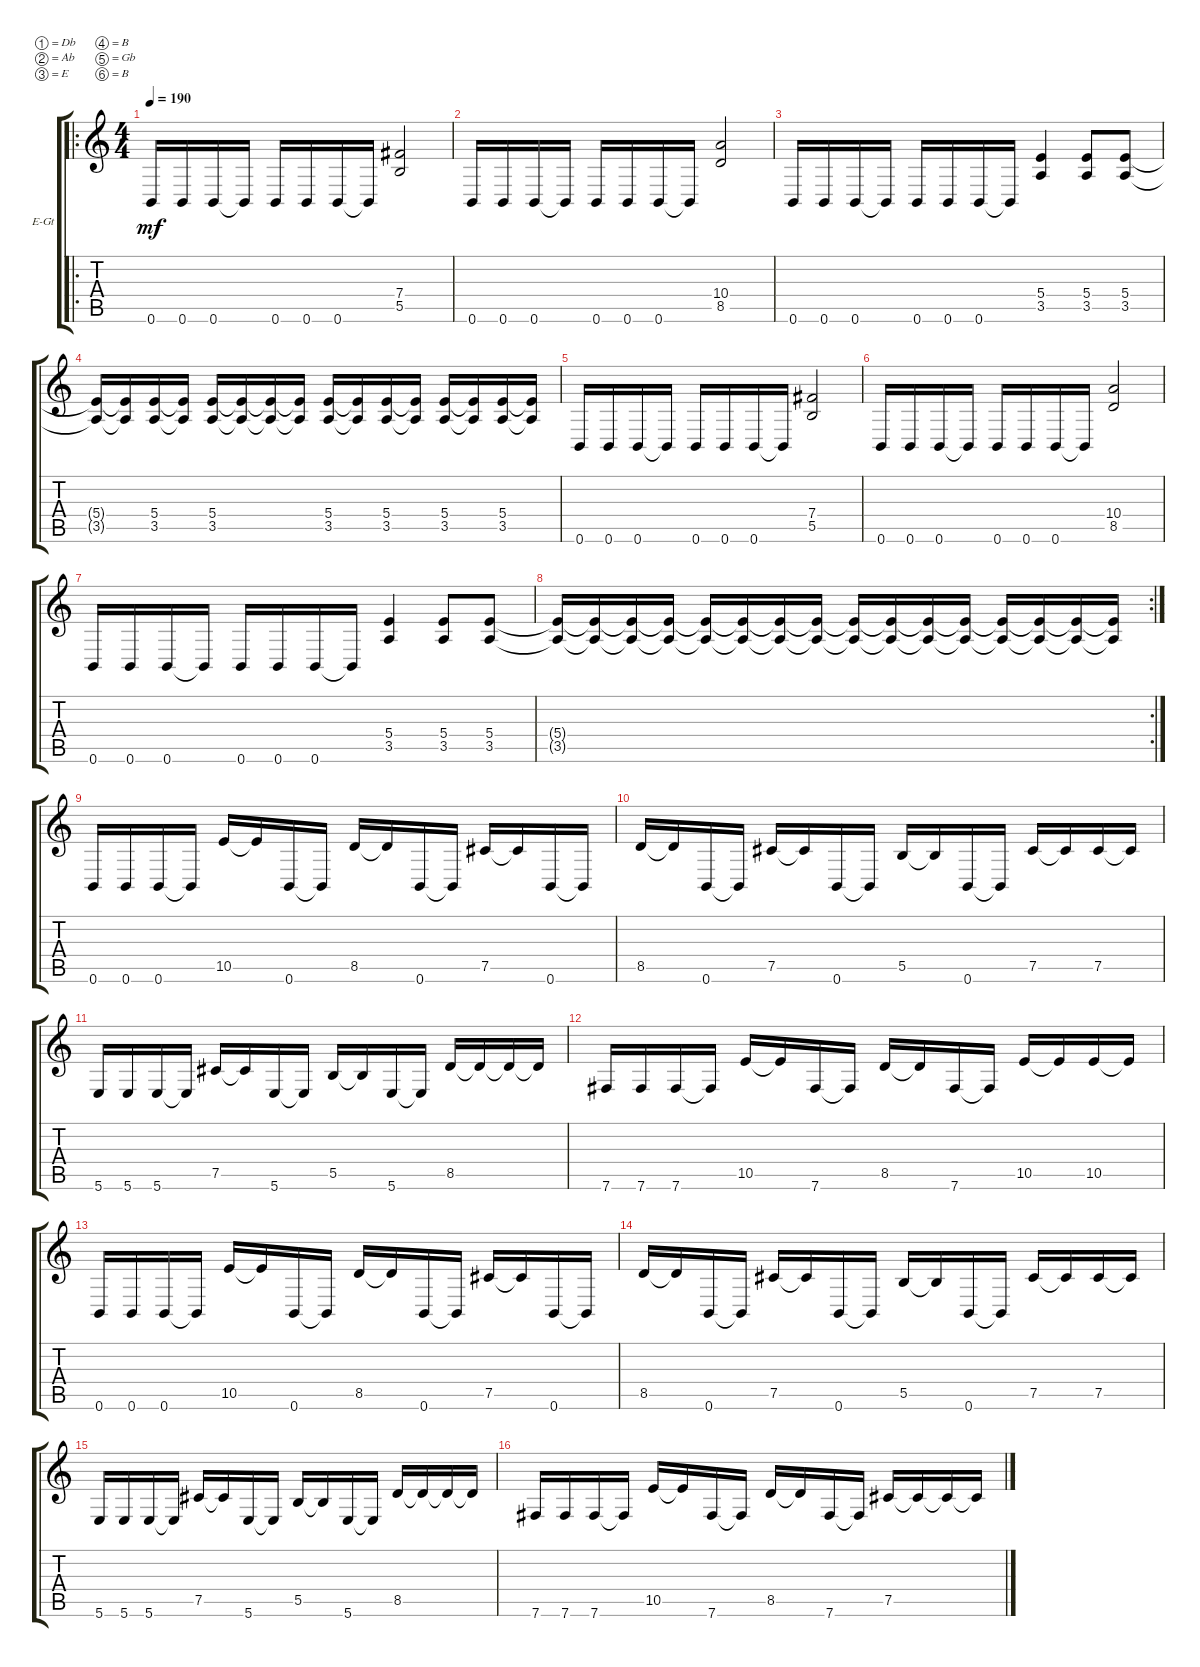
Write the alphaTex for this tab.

\bracketExtendMode groupsimilarinstruments
\firstSystemTrackNameOrientation horizontal
\otherSystemsTrackNameOrientation horizontal
\track ("Rhythm" "E-Gt") {instrument distortionguitar}
\staff {score tabs}
\tuning (Db4 Ab3 E3 B2 Gb2 B1)
\ro
\ts (4 4)
\tempo 190
\clef g2
\ks c
0.6.16{dy mf} 0.6.16 0.6.16 0.6{t}.16 0.6.16 0.6.16 0.6.16 0.6{t}.16 (5.5 7.4).2 |
0.6.16 0.6.16 0.6.16 0.6{t}.16 0.6.16 0.6.16 0.6.16 0.6{t}.16 (8.5 10.4).2 |
0.6.16 0.6.16 0.6.16 0.6{t}.16 0.6.16 0.6.16 0.6.16 0.6{t}.16 (3.5 5.4).4 (3.5 5.4).8 (3.5 5.4).8 |
(3.5{t} 5.4{t}).16 (3.5{t} 5.4{t}).16 (5.4 3.5).16 (5.4{t} 3.5{t}).16 (5.4 3.5).16 (5.4{t} 3.5{t}).16 (5.4{t} 3.5{t}).16 (5.4{t} 3.5{t}).16 (5.4 3.5).16 (5.4{t} 3.5{t}).16 (3.5 5.4).16 (3.5{t} 5.4{t}).16 (3.5 5.4).16 (3.5{t} 5.4{t}).16 (3.5 5.4).16 (3.5{t} 5.4{t}).16 |
0.6.16 0.6.16 0.6.16 0.6{t}.16 0.6.16 0.6.16 0.6.16 0.6{t}.16 (5.5 7.4).2 |
0.6.16 0.6.16 0.6.16 0.6{t}.16 0.6.16 0.6.16 0.6.16 0.6{t}.16 (8.5 10.4).2 |
0.6.16 0.6.16 0.6.16 0.6{t}.16 0.6.16 0.6.16 0.6.16 0.6{t}.16 (3.5 5.4).4 (3.5 5.4).8 (3.5 5.4).8 |
\rc 2
(3.5{t} 5.4{t}).16 (3.5{t} 5.4{t}).16 (5.4{t} 3.5{t}).16 (5.4{t} 3.5{t}).16 (5.4{t} 3.5{t}).16 (5.4{t} 3.5{t}).16 (5.4{t} 3.5{t}).16 (5.4{t} 3.5{t}).16 (5.4{t} 3.5{t}).16 (5.4{t} 3.5{t}).16 (3.5{t} 5.4{t}).16 (3.5{t} 5.4{t}).16 (3.5{t} 5.4{t}).16 (3.5{t} 5.4{t}).16 (3.5{t} 5.4{t}).16 (3.5{t} 5.4{t}).16 |
0.6.16 0.6.16 0.6.16 0.6{t}.16 10.5.16 10.5{t}.16 0.6.16 0.6{t}.16 8.5.16 8.5{t}.16 0.6.16 0.6{t}.16 7.5.16 7.5{t}.16 0.6.16 0.6{t}.16 |
8.5.16 8.5{t}.16 0.6.16 0.6{t}.16 7.5.16 7.5{t}.16 0.6.16 0.6{t}.16 5.5.16 5.5{t}.16 0.6.16 0.6{t}.16 7.5.16 7.5{t}.16 7.5.16 7.5{t}.16 |
5.6.16 5.6.16 5.6.16 5.6{t}.16 7.5.16 7.5{t}.16 5.6.16 5.6{t}.16 5.5.16 5.5{t}.16 5.6.16 5.6{t}.16 8.5.16 8.5{t}.16 8.5{t}.16 8.5{t}.16 |
7.6.16 7.6.16 7.6.16 7.6{t}.16 10.5.16 10.5{t}.16 7.6.16 7.6{t}.16 8.5.16 8.5{t}.16 7.6.16 7.6{t}.16 10.5.16 10.5{t}.16 10.5.16 10.5{t}.16 |
0.6.16 0.6.16 0.6.16 0.6{t}.16 10.5.16 10.5{t}.16 0.6.16 0.6{t}.16 8.5.16 8.5{t}.16 0.6.16 0.6{t}.16 7.5.16 7.5{t}.16 0.6.16 0.6{t}.16 |
8.5.16 8.5{t}.16 0.6.16 0.6{t}.16 7.5.16 7.5{t}.16 0.6.16 0.6{t}.16 5.5.16 5.5{t}.16 0.6.16 0.6{t}.16 7.5.16 7.5{t}.16 7.5.16 7.5{t}.16 |
5.6.16 5.6.16 5.6.16 5.6{t}.16 7.5.16 7.5{t}.16 5.6.16 5.6{t}.16 5.5.16 5.5{t}.16 5.6.16 5.6{t}.16 8.5.16 8.5{t}.16 8.5{t}.16 8.5{t}.16 |
7.6.16 7.6.16 7.6.16 7.6{t}.16 10.5.16 10.5{t}.16 7.6.16 7.6{t}.16 8.5.16 8.5{t}.16 7.6.16 7.6{t}.16 7.5.16 7.5{t}.16 7.5{t}.16 7.5{t}.16
